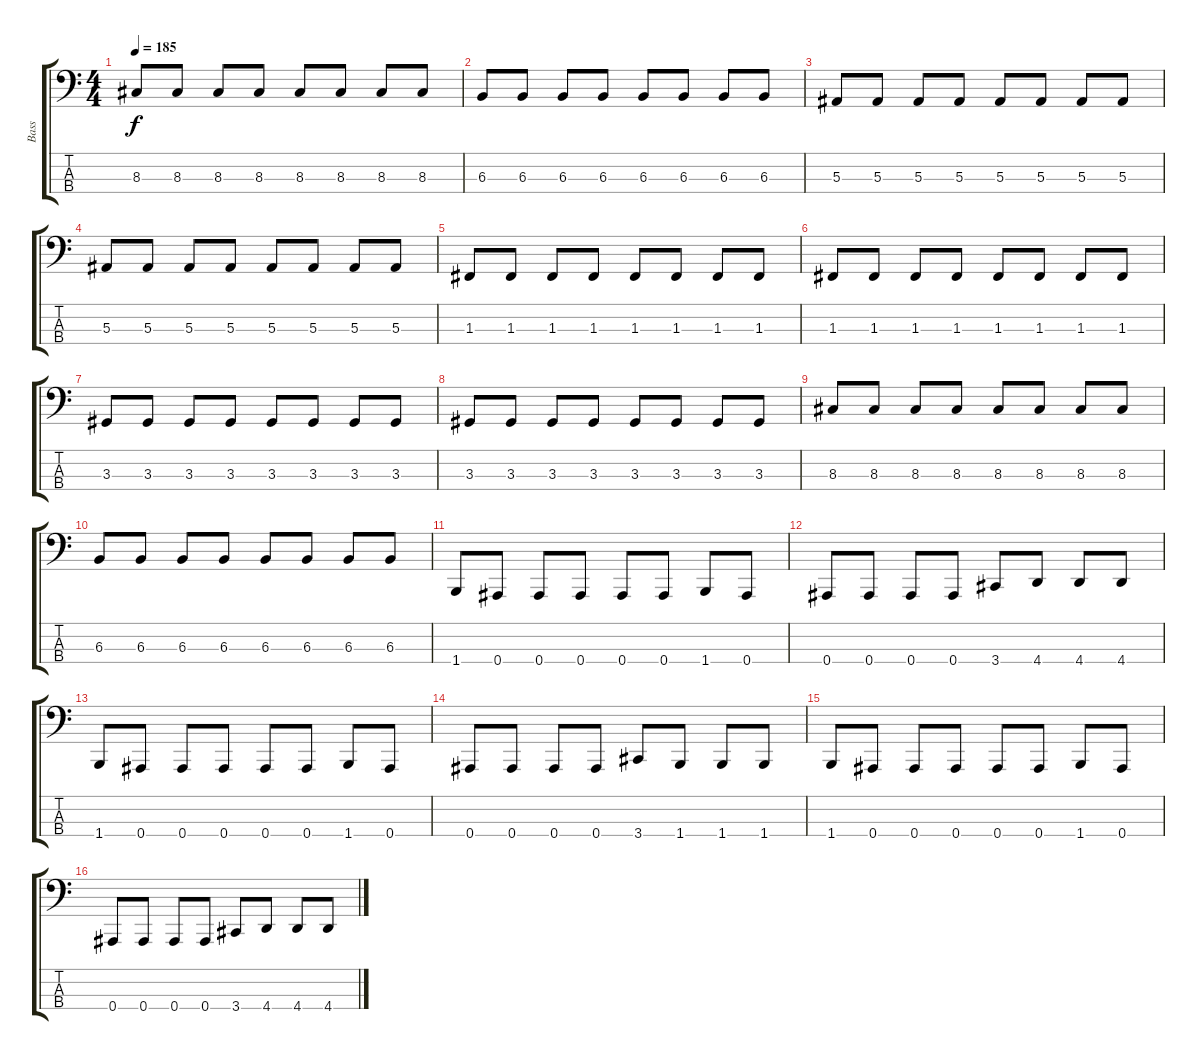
\track ("Bass" "Bass") {instrument electricbasspick}
\staff {score tabs}
\tuning (Eb2 Bb1 F1 Bb0) {hide}
\ts (4 4)
\tempo 185
\clef f4
\ks c
8.3.8{dy f} 8.3.8 8.3.8 8.3.8 8.3.8 8.3.8 8.3.8 8.3.8 |
6.3.8 6.3.8 6.3.8 6.3.8 6.3.8 6.3.8 6.3.8 6.3.8 |
5.3.8 5.3.8 5.3.8 5.3.8 5.3.8 5.3.8 5.3.8 5.3.8 |
5.3.8 5.3.8 5.3.8 5.3.8 5.3.8 5.3.8 5.3.8 5.3.8 |
1.3.8 1.3.8 1.3.8 1.3.8 1.3.8 1.3.8 1.3.8 1.3.8 |
1.3.8 1.3.8 1.3.8 1.3.8 1.3.8 1.3.8 1.3.8 1.3.8 |
3.3.8 3.3.8 3.3.8 3.3.8 3.3.8 3.3.8 3.3.8 3.3.8 |
3.3.8 3.3.8 3.3.8 3.3.8 3.3.8 3.3.8 3.3.8 3.3.8 |
8.3.8 8.3.8 8.3.8 8.3.8 8.3.8 8.3.8 8.3.8 8.3.8 |
6.3.8 6.3.8 6.3.8 6.3.8 6.3.8 6.3.8 6.3.8 6.3.8 |
1.4.8 0.4.8 0.4.8 0.4.8 0.4.8 0.4.8 1.4.8 0.4.8 |
0.4.8 0.4.8 0.4.8 0.4.8 3.4.8 4.4.8 4.4.8 4.4.8 |
1.4.8 0.4.8 0.4.8 0.4.8 0.4.8 0.4.8 1.4.8 0.4.8 |
0.4.8 0.4.8 0.4.8 0.4.8 3.4.8 1.4.8 1.4.8 1.4.8 |
1.4.8 0.4.8 0.4.8 0.4.8 0.4.8 0.4.8 1.4.8 0.4.8 |
0.4.8 0.4.8 0.4.8 0.4.8 3.4.8 4.4.8 4.4.8 4.4.8
